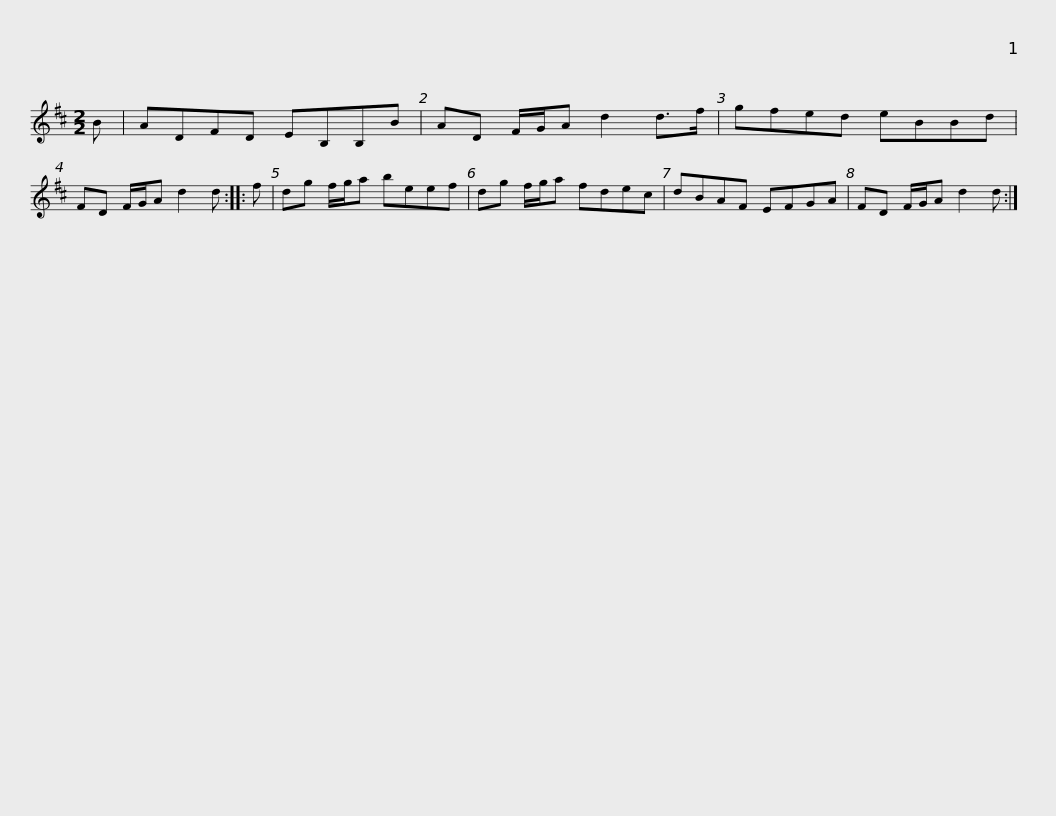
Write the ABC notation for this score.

X:1
L:1/8
M:2/2
I:linebreak $
K:D
V:1 treble
V:1
 B | ADFD EB,B,B | AD F/G/A d2 d>f | gfed eBBd | FD F/G/A d2 d :: %5
 f |$ dg f/g/a beef | dg f/g/a fdec | dBAF EFGA | FD F/G/A d2 d :| %10
